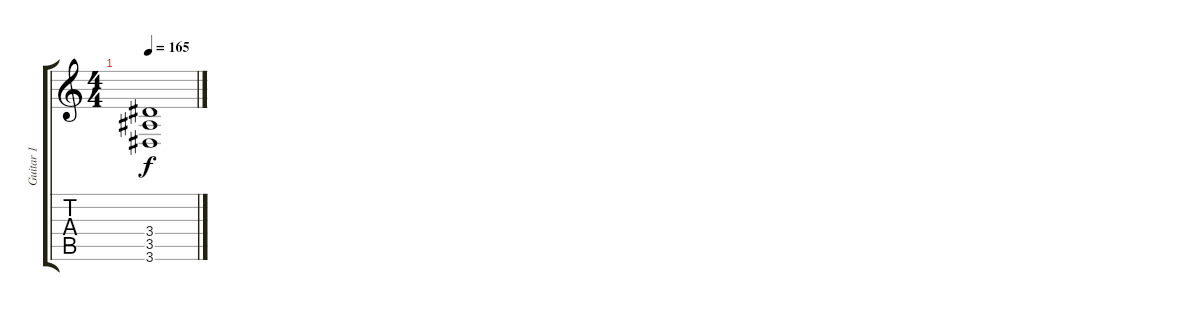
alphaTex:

\track ("Guitar 1" "Guitar 1") {instrument overdrivenguitar}
\staff {score tabs}
\tuning (D4 A3 F3 C3 G2 C2) {hide}
\ts (4 4)
\tempo 165
\clef g2
\ks c
(3.4{t} 3.5{t} 3.6{t}).1{dy f}
